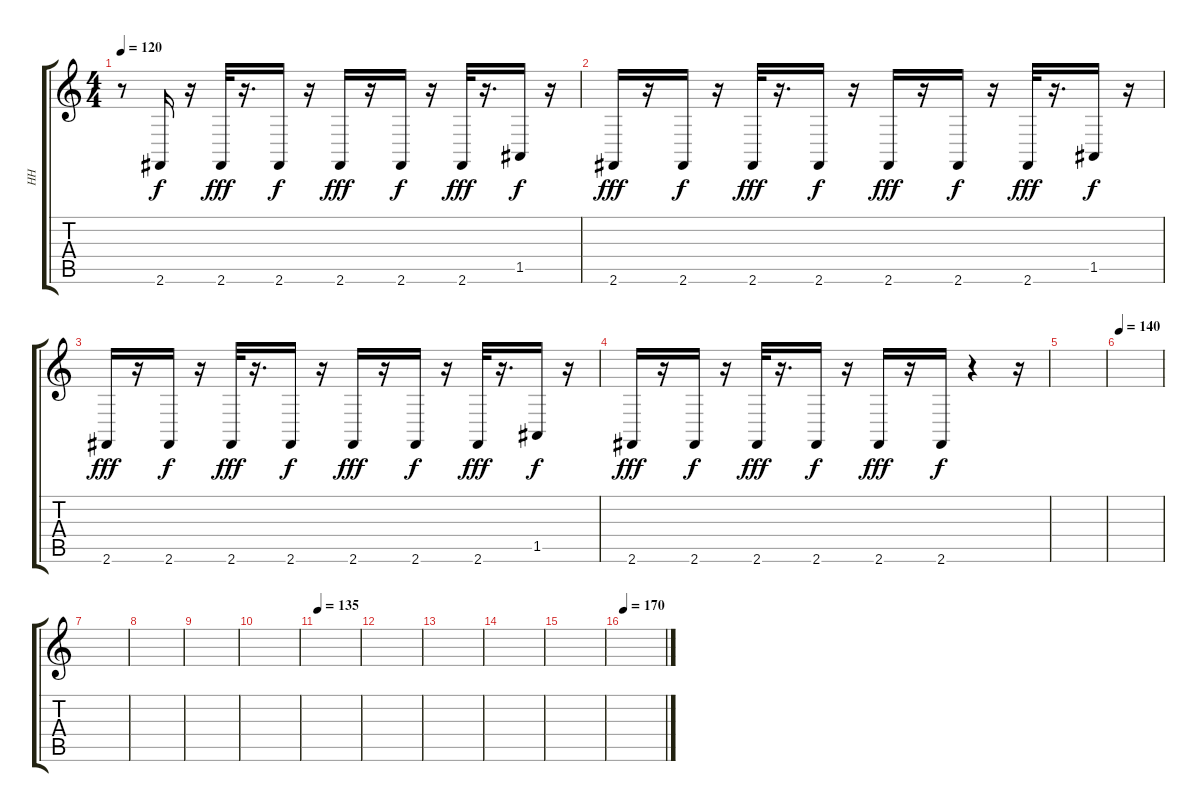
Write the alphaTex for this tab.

\track ("HH" "HH") {instrument acousticgrandpiano}
\staff {score tabs}
\tuning (E4 B3 G3 D3 A2 E2) {hide}
\ts (4 4)
\tempo 120
\tempo 155
\tempo 120
\clef g2
\ks c
r.8{dy f instrument acousticgrandpiano} 2.6.16 r.16 2.6.32{dy fff} r.16{d} 2.6.16{dy f} r.16 2.6.16{dy fff} r.16 2.6.16{dy f} r.16 2.6.32{dy fff} r.16{d} 1.5.16{dy f} r.16 |
2.6.16{dy fff} r.16 2.6.16{dy f} r.16 2.6.32{dy fff} r.16{d} 2.6.16{dy f} r.16 2.6.16{dy fff} r.16 2.6.16{dy f} r.16 2.6.32{dy fff} r.16{d} 1.5.16{dy f} r.16 |
2.6.16{dy fff} r.16 2.6.16{dy f} r.16 2.6.32{dy fff} r.16{d} 2.6.16{dy f} r.16 2.6.16{dy fff} r.16 2.6.16{dy f} r.16 2.6.32{dy fff} r.16{d} 1.5.16{dy f} r.16 |
2.6.16{dy fff} r.16 2.6.16{dy f} r.16 2.6.32{dy fff} r.16{d} 2.6.16{dy f} r.16 2.6.16{dy fff} r.16 2.6.16{dy f} r.4 r.16 |
|
\tempo 140
|
|
|
|
|
\tempo 135
|
|
|
|
|
\tempo 170
